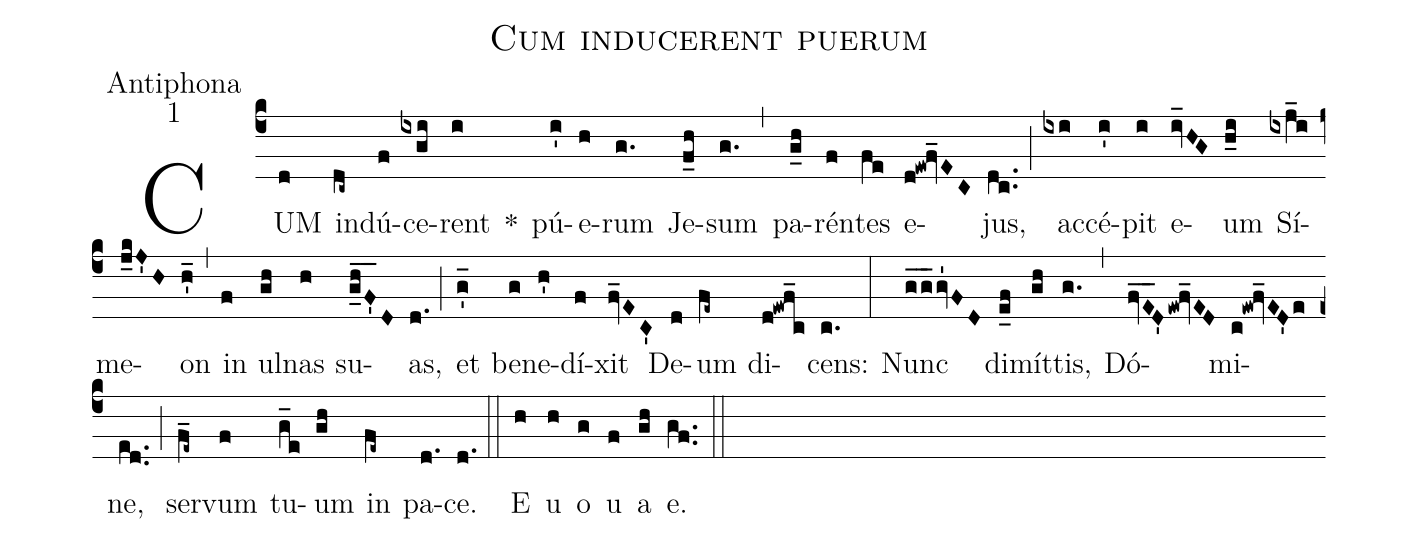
name:Cum inducerent puerum;
office-part:Antiphona;
mode:1;
%%
(c4) CUM(d) in(dc~)dú(f)ce(ixgi)rent(i) *() pú(i')e(h)rum(g.) Je(f_h)sum(g.) (,) pa(g_h)rén(f)tes(fe) e(d!ew!fv_EC)jus,(dc..) (;) ac(ixi)cé(i')pit(i) e(iv_HG)um(h_i) Sí(ixj_i)me(j_kJ'H)on(h'_) (,) in(f) ul(gh)nas(h) su(g_h_F'_D)as,(d.) (;) et(g'_) be(g)ne(h')dí(f)xit(fv_EC') De(d)um(fe~) di(d!ewf_c)cens:(c.) (:) Nunc(g_/g_/gv'1FD) di(e_f)mít(gh)tis,(g.) (,) Dó(fv_E_D'/ew!fv_ED)mi(c!ew!fv_ED'e)ne,(ed..) (;) ser(f_e~)vum(f) tu(g_e)um(gh) in(fe~) pa(d.)ce.(d.) (::) <eu>E(h) u(h) o(g) u(f) a(gh) e.</eu>(gf..) (::)
